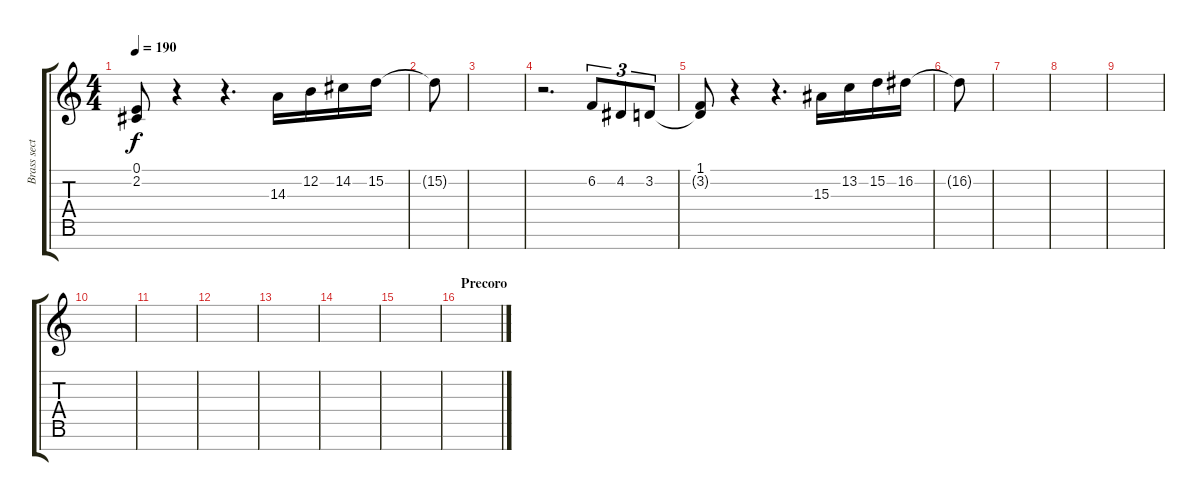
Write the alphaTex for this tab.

\track ("Brass section" "Brass sect") {instrument brasssection}
\staff {score tabs}
\tuning (E4 B3 G3 D3 A2 E2 B1) {hide}
\ts (4 4)
\tempo 190
\clef g2
\ks c
(0.1 2.2{t}).8{dy f} r.4{volume 0} r.4{d volume 11} 14.3.16 12.2.16 14.2.16 15.2.16 |
15.2{t}.8 |
|
r.2{d} 6.2.8{tu (3 2) volume 13 instrument stringensemble1} 4.2.8{tu (3 2)} 3.2.8{tu (3 2)} |
(1.1 3.2{t}).8 r.4{volume 0} r.4{d volume 11} 15.3.16 13.2.16 15.2.16 16.2.16 |
16.2{t}.8 |
|
|
|
|
|
|
|
|
|
\section ("" "Precoro")
